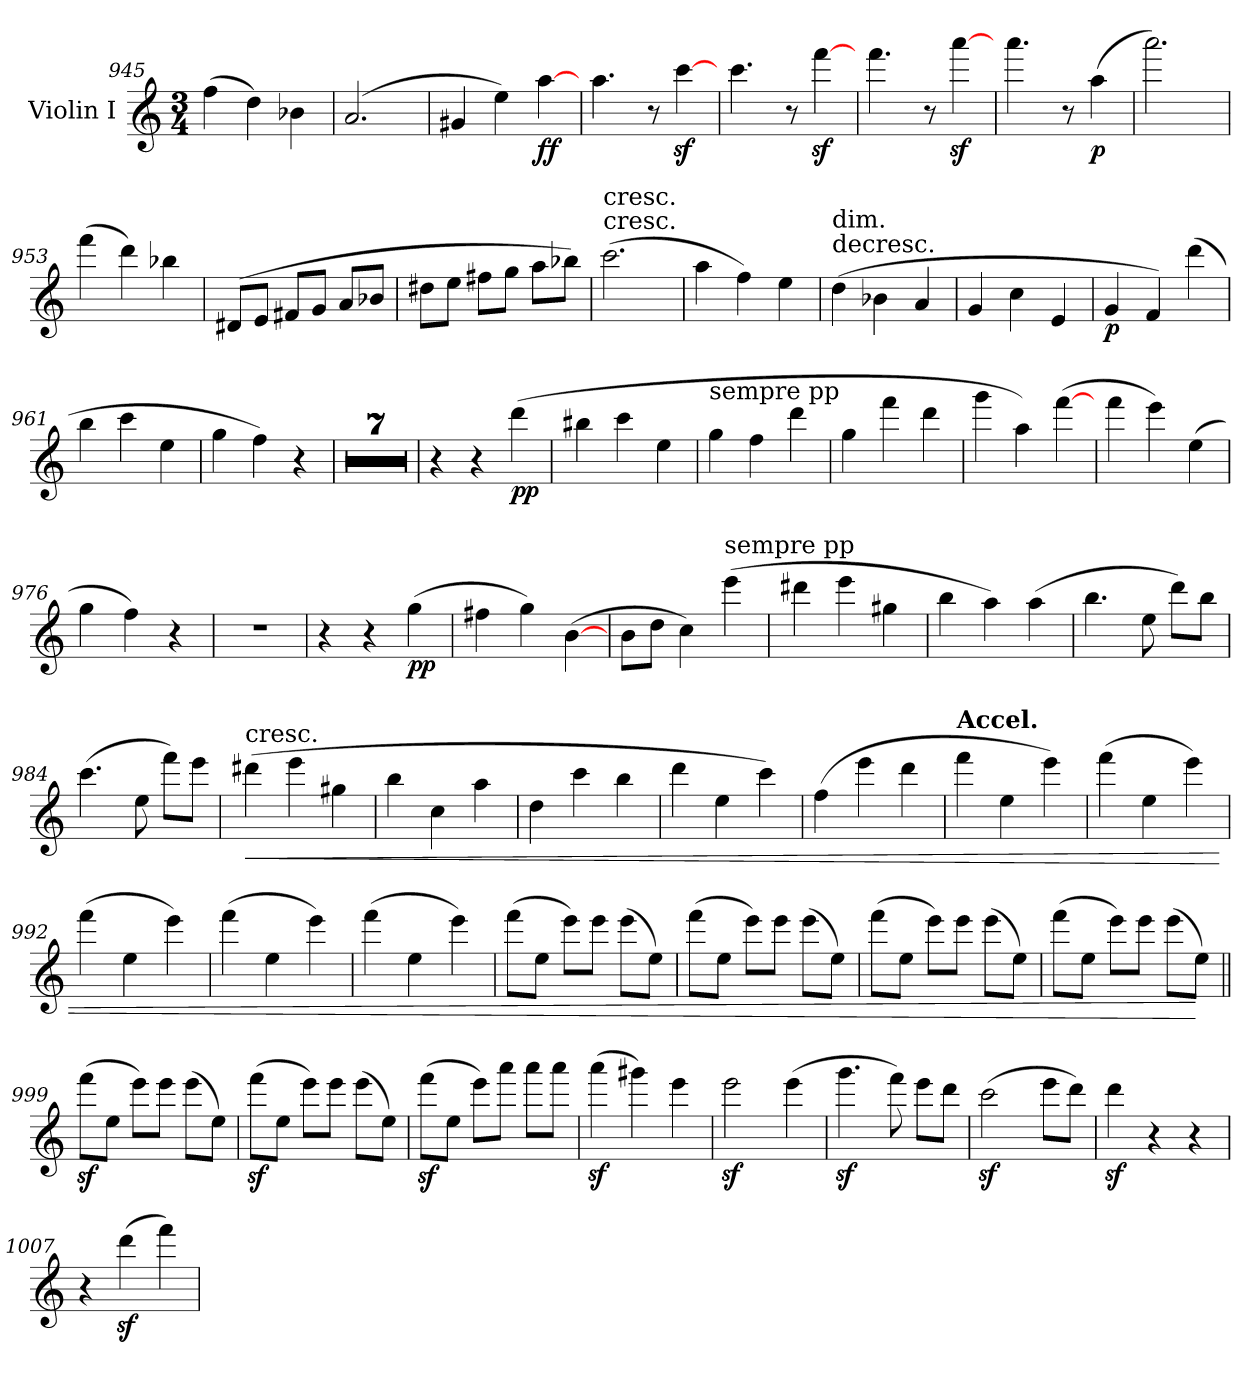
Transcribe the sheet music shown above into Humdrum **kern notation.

**kern	**dynam
*part1	*part1
*staff1	*staff1
*I"Violin I	*
*I'Vln	*
*clefG2	*
*k[]	*
*C:	*
*M3/4	*
=945	=945
(4ff	.
4dd)	.
4b-X	.
=946	=946
(2.a	.
=947	=947
4g#X	.
4ee)	.
[4aa	ff
=948	=948
4.aa	.
8r	.
[4cccz	.
=949	=949
4.ccc	.
8r	.
[4fffz	.
=950	=950
4.fff	.
8r	.
[4aaaz	.
=951	=951
4.aaa	.
8r	.
(4aa	p
=952	=952
2.aaa)	.
=953	=953
(4fff	.
4ddd)	.
4bb-X	.
=954	=954
(8d#X/L	.
8e/J	.
8f#X/L	.
8g/J	.
8a/L	.
8b-X/J	.
=955	=955
8dd#X\L	.
8ee\J	.
8ff#X\L	.
8gg\J	.
8aa\L	.
8bb-X\J)	.
=956	=956
!LO:TX:t=cresc.	!
!LO:TX:a:t=cresc.	!
(2.ccc	.
=957	=957
4aa	.
4ff)	.
4ee	.
=958	=958
!LO:TX:t=decresc.	!
!LO:TX:a:t=dim.	!
(4dd	.
4b-X	.
4a	.
=959	=959
4g	.
4cc	.
4e	.
=960	=960
4g	p
4f)	.
(4ddd	.
=961	=961
4bb	.
4ccc	.
4ee	.
=962	=962
4gg	.
4ff)	.
4r	.
=963	=963
2.r	.
=964	=964
2.r	.
=965	=965
2.r	.
=966	=966
2.r	.
=967	=967
2.r	.
=968	=968
2.r	.
=969	=969
2.r	.
=970	=970
4r	.
4r	.
(4ddd	pp
=971	=971
4bb#X	.
4ccc	.
4ee	.
=972	=972
!LO:TX:a:t=sempre pp	!
4gg	.
4ff	.
4ddd	.
=973	=973
4gg	.
4fff	.
4ddd	.
=974	=974
4ggg	.
4aa)	.
([4fff	.
=975	=975
4fff	.
4eee)	.
(4ee	.
=976	=976
4gg	.
4ff)	.
4r	.
=977	=977
2.r	.
=978	=978
4r	.
4r	.
(4gg	pp
=979	=979
4ff#X	.
4gg)	.
([4b	.
=980	=980
8b\L	.
8dd\J	.
4cc)	.
!LO:TX:a:t=sempre pp	!
(4eee	.
=981	=981
4ddd#X	.
4eee	.
4gg#X	.
=982	=982
4bb	.
4aa)	.
(4aa	.
=983	=983
4.bb	.
8ee	.
8ddd\L)	.
8bb\J	.
=984	=984
(4.ccc	.
8ee	.
8fff\L)	.
8eee\J	.
=985	=985
!LO:TX:a:t=cresc.	!
!	!LO:HP:b
(4ddd#X	<
4eee	.
4gg#X	.
=986	=986
4bb	.
4cc	.
4aa	.
=987	=987
4dd	.
4ccc	.
4bb	.
=988	=988
4ddd	.
4ee	.
4ccc)	.
=989	=989
(4ff	.
4eee	.
4ddd	.
=990	=990
!LO:TX:a:B:t=Accel.	!
4fff	.
4ee	.
4eee)	.
=991	=991
(4fff	.
4ee	.
4eee)	.
=992	=992
(4fff	.
4ee	.
4eee)	.
=993	=993
(4fff	.
4ee	.
4eee)	.
=994	=994
(4fff	.
4ee	.
4eee)	.
=995	=995
(8fff\L	.
8ee\J	.
8eee\L)	.
8eee\J	.
(8eee\L	.
8ee\J)	.
=996	=996
(8fff\L	.
8ee\J	.
8eee\L)	.
8eee\J	.
(8eee\L	.
8ee\J)	.
=997	=997
(8fff\L	.
8ee\J	.
8eee\L)	.
8eee\J	.
(8eee\L	.
8ee\J)	.
=998	=998
(8fff\L	.
8ee\J	.
8eee\L)	.
8eee\J	.
(8eee\L	.
8ee\J)	[
=999||	=999||
(8fffz\L	.
8ee\J	.
8eee\L)	.
8eee\J	.
(8eee\L	.
8ee\J)	.
=1000	=1000
(8fffz\L	.
8ee\J	.
8eee\L)	.
8eee\J	.
(8eee\L	.
8ee\J)	.
=1001	=1001
(8fffz\L	.
8ee\J	.
8eee\L)	.
8aaa\J	.
8aaa\L	.
8aaa\J	.
=1002	=1002
(4aaaz	.
4ggg#X)	.
4eee	.
=1003	=1003
2eeez	.
(4eee	.
=1004	=1004
4.gggz	.
8fff)	.
8eee\L	.
8ddd\J	.
=1005	=1005
(2cccz	.
8eee\L	.
8ddd\J)	.
=1006	=1006
4dddz	.
4r	.
4r	.
=1007	=1007
4r	.
(4dddz	.
4fff)	.
=	=
*-	*-
